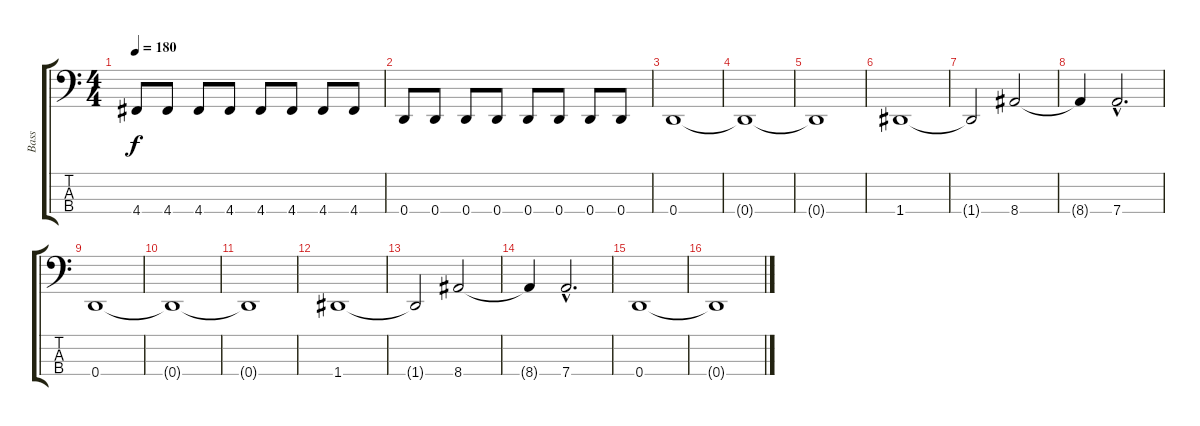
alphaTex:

\track ("Bass" "Bass") {instrument electricbassfinger}
\staff {score tabs}
\tuning (G2 D2 A1 D1) {hide}
\ts (4 4)
\tempo 180
\clef f4
\ks c
4.4.8{dy f} 4.4.8 4.4.8 4.4.8 4.4.8 4.4.8 4.4.8 4.4.8 |
0.4.8 0.4.8 0.4.8 0.4.8 0.4.8 0.4.8 0.4.8 0.4.8 |
0.4.1 |
0.4{t}.1 |
0.4{t}.1 |
1.4.1 |
1.4{t}.2 8.4.2 |
8.4{t}.4 7.4{hac}.2{d} |
0.4.1 |
0.4{t}.1 |
0.4{t}.1 |
1.4.1 |
1.4{t}.2 8.4.2 |
8.4{t}.4 7.4{hac}.2{d} |
0.4.1 |
0.4{t}.1
